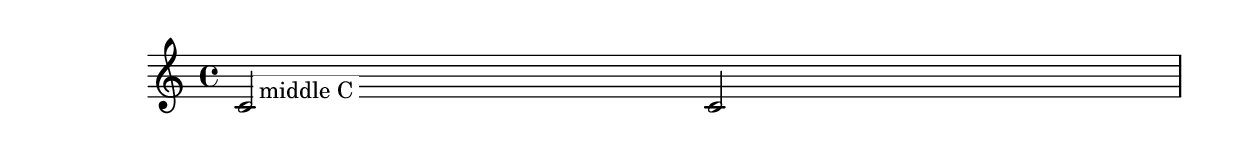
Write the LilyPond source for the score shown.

%% Do not edit this file; it is auto-generated from LSR http://lsr.dsi.unimi.it
%% This file is in the public domain.
\version "2.12.0"

\header {
  lsrtags = "editorial-annotations, text"

  texidoces = "
La instrucción @code{\\whiteout} intercala un rectángulo blanco
debajo de un elemento de marcado.  Este rectángulo blanco no tapa
a ningún otro objeto gráfico, puesto que las líneas del pentagrama
están en una capa inferior a la de la mayor parte de los otros
objetos.

"
  doctitlees = "Poner en blanco las líneas del pentagrama utilizando la instrucción \\whiteout"

  texidoc = "
The @code{\\whiteout} command underlays a markup with a white box. 
Since staff lines are in a lower layer than most other grobs, this
white box will not overlap any other grob. 

"
  doctitle = "Blanking staff lines using the \\whiteout command"
} % begin verbatim

\layout { ragged-right = ##f }
\relative c' {
  \override TextScript #'extra-offset = #'(2 . 4)
  c2-\markup { \whiteout \pad-markup #0.5 "middle C" } c
} 
